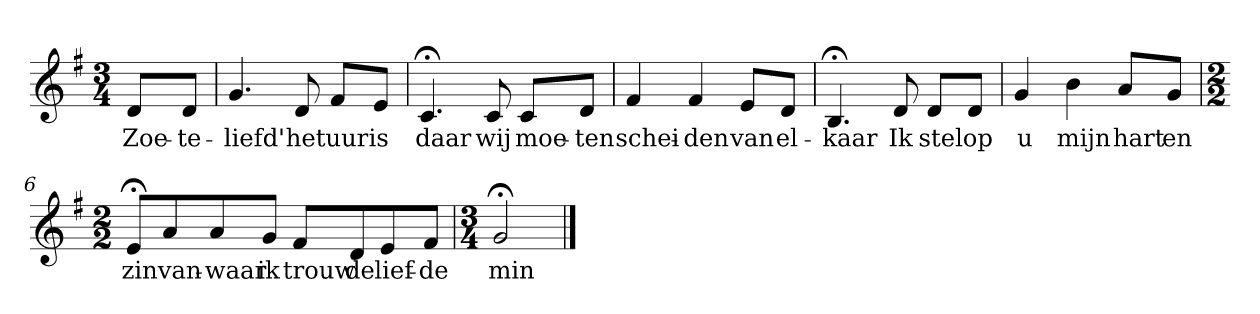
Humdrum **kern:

**kern	**text
*part1	*part1
*staff1	*staff1
*k[f#]	*
*G:	*
*M3/4	*
*MM120	*
=	=
8dL	Zoe-
8dJ	-te-
=1	=1
4.g	-liefd'
8d	het
8f#L	uur
8eJ	is
=2	=2
4.c;<	daar
8c	wij
8cL	moe-
8dJ	-ten
=3	=3
4f#	schei-
4f#	-den
8eL	van
8dJ	el-
=4	=4
4.B;<	-kaar
8d	Ik
8dL	stel
8dJ	op
=5	=5
4g	u
4b	mijn
8aL	hart
8gJ	en
=6	=6
*M2/2	*
8e;<L	zin
8a	van-
8a	-waar
8gJ	ik
8f#L	trouw
8d	de
8e	lief-
8f#J	-de
=7	=7
*M3/4	*
2g;<	min
==	==
*-	*-
